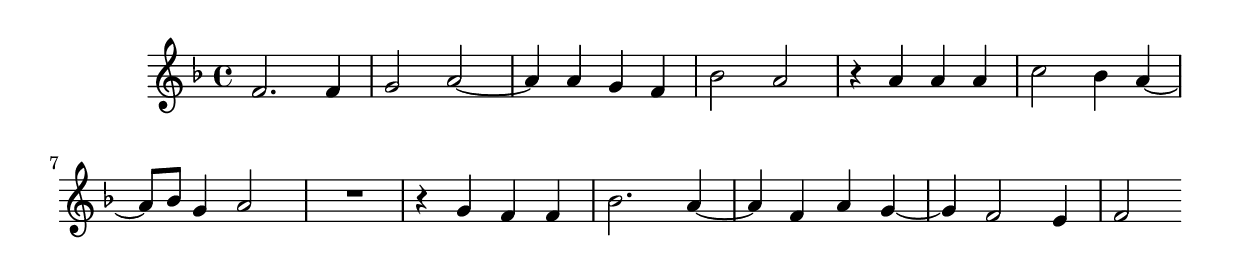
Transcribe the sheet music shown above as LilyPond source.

\version "2.19.49"
%{\header {
  title = "If Ye Love Me"
  composer = "Tallis"
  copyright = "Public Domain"
}%}
%{\tempo 4=150
%}\score{{\key f\major
\relative c' {
        f2. f4 | g2 a~ |  a4 a g f | bes2 a  | r4 a a a   | 
        c2 bes4  a4~ | a8[ bes] g4 a2  | R1 | r4 g f f | bes2. a4~ | 
        a f a  g~ | g f2 e4    f2 
}}}